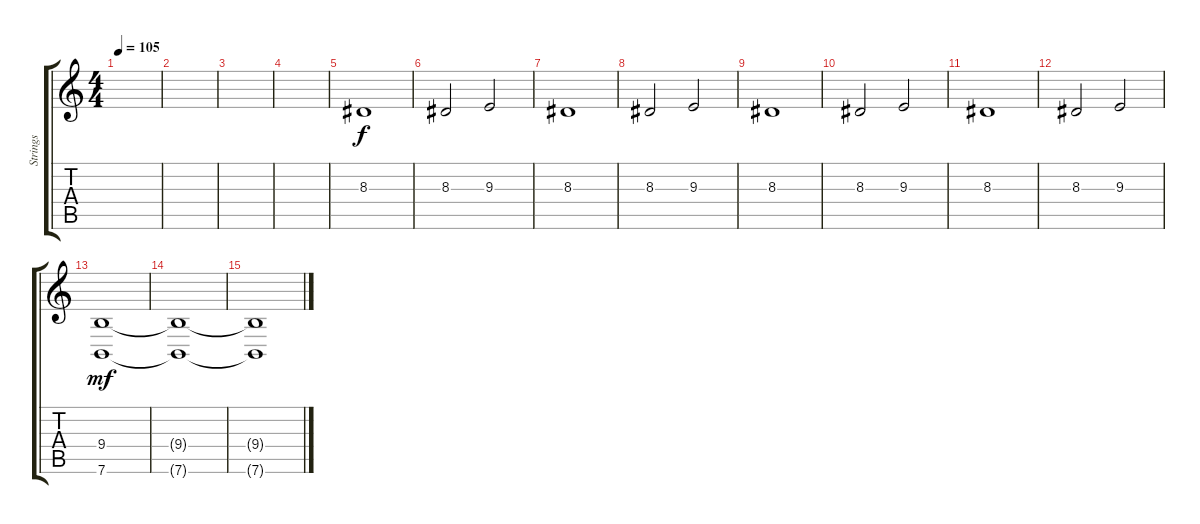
\track ("Strings" "Strings") {instrument stringensemble2 bank 255}
\staff {score tabs}
\tuning (E4 B3 G3 D3 A2 E2) {hide}
\ts (4 4)
\tempo 105
\clef g2
\ks c
|
|
|
|
8.3.1 |
8.3.2 9.3.2 |
8.3.1 |
8.3.2 9.3.2 |
8.3.1 |
8.3.2 9.3.2 |
8.3.1 |
8.3.2 9.3.2 |
(9.4 7.6).1{dy mf volume 0} |
(9.4{t} 7.6{t}).1 |
(9.4{t} 7.6{t}).1
